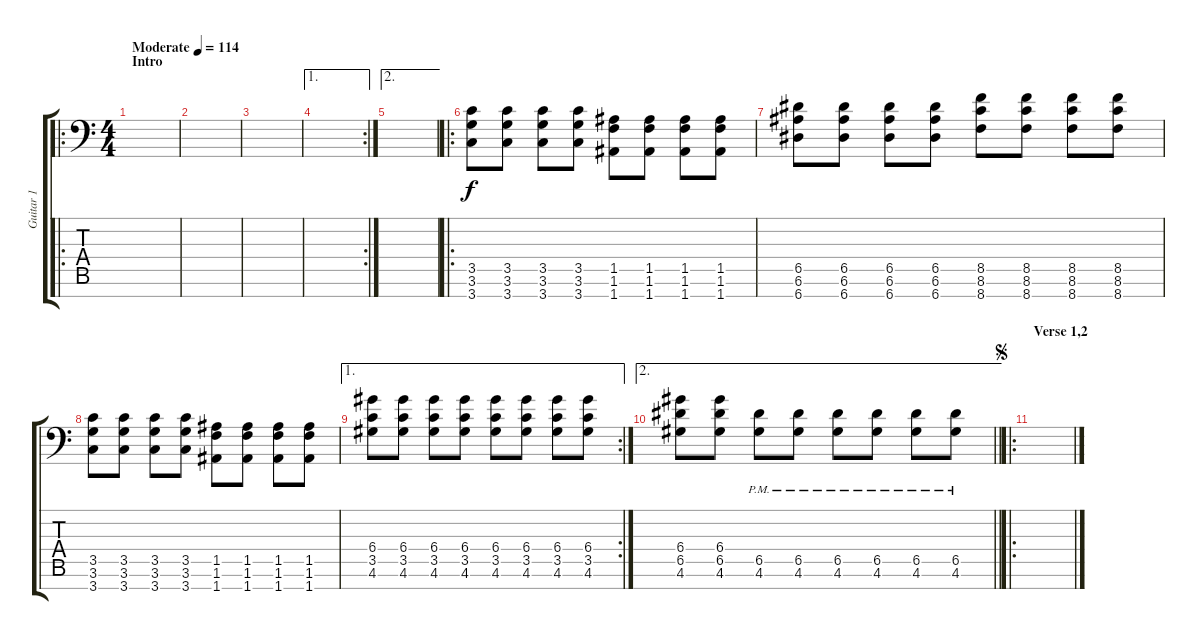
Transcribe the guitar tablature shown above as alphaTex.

\track ("Guitar 1" "Guitar 1") {instrument distortionguitar}
\staff {score tabs}
\tuning (E4 B3 G3 D3 A2 E2 A1) {hide}
\ro
\ts (4 4)
\section ("" "Intro")
\tempo (114 "Moderate")
\clef f4
\ks c
|
|
|
\ae 1
\rc 2
|
\ae 2
|
\ro
(3.5 3.6 3.7).8 (3.5 3.6 3.7).8 (3.5 3.6 3.7).8 (3.5 3.6 3.7).8 (1.5 1.6 1.7).8 (1.5 1.6 1.7).8 (1.5 1.6 1.7).8 (1.5 1.6 1.7).8 |
(6.5 6.6 6.7).8 (6.5 6.6 6.7).8 (6.5 6.6 6.7).8 (6.5 6.6 6.7).8 (8.5 8.6 8.7).8 (8.5 8.6 8.7).8 (8.5 8.6 8.7).8 (8.5 8.6 8.7).8 |
(3.5 3.6 3.7).8 (3.5 3.6 3.7).8 (3.5 3.6 3.7).8 (3.5 3.6 3.7).8 (1.5 1.6 1.7).8 (1.5 1.6 1.7).8 (1.5 1.6 1.7).8 (1.5 1.6 1.7).8 |
\ae 1
\rc 2
(6.4 3.5 4.6).8 (6.4 3.5 4.6).8 (6.4 3.5 4.6).8 (6.4 3.5 4.6).8 (6.4 3.5 4.6).8 (6.4 3.5 4.6).8 (6.4 3.5 4.6).8 (6.4 3.5 4.6).8 |
\ae 2
\barLineRight lightlight
(6.4 6.5 4.6).8 (6.4 6.5 4.6).8 (6.5{pm} 4.6{pm}).8 (6.5{pm} 4.6{pm}).8 (6.5{pm} 4.6{pm}).8 (6.5{pm} 4.6{pm}).8 (6.5{pm} 4.6{pm}).8 (6.5{pm} 4.6{pm}).8 |
\ro
\section ("" "Verse 1,2")
\jump segno
